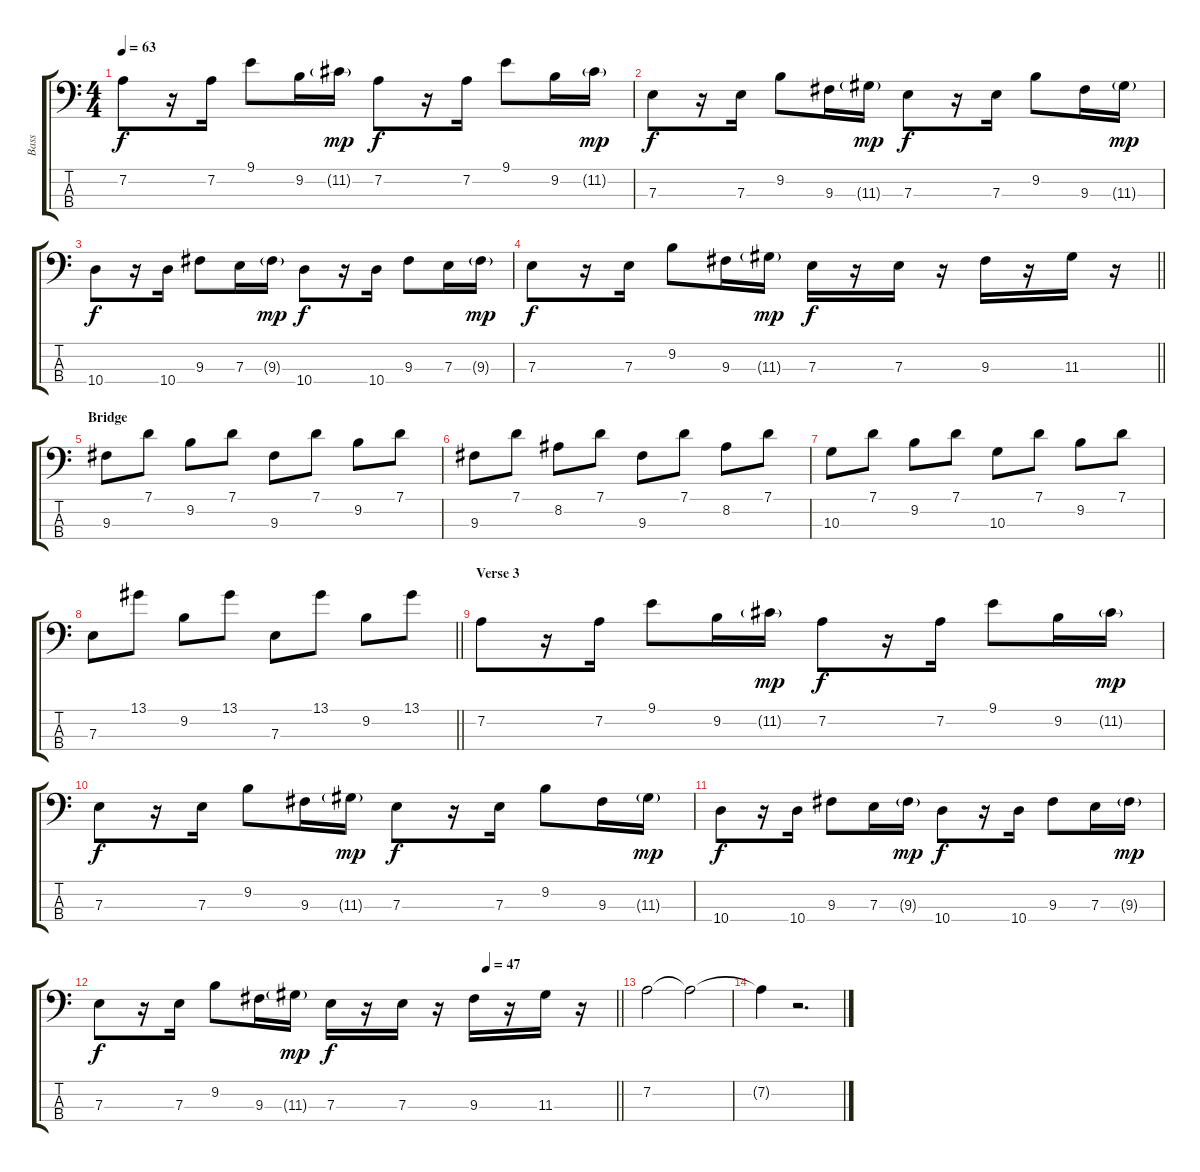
\track ("Bass" "Bass") {instrument electricbassfinger}
\staff {score tabs}
\tuning (G2 D2 A1 E1) {hide}
\ts (4 4)
\tempo 63
\clef f4
\ks c
7.2.8{dy f} r.16 7.2.16 9.1.8 9.2.16 11.2{g}.16{dy mp} 7.2.8{dy f} r.16 7.2.16 9.1.8 9.2.16 11.2{g}.16{dy mp} |
7.3.8{dy f} r.16 7.3.16 9.2.8 9.3.16 11.3{g}.16{dy mp} 7.3.8{dy f} r.16 7.3.16 9.2.8 9.3.16 11.3{g}.16{dy mp} |
10.4.8{dy f} r.16 10.4.16 9.3.8 7.3.16 9.3{g}.16{dy mp} 10.4.8{dy f} r.16 10.4.16 9.3.8 7.3.16 9.3{g}.16{dy mp} |
\barLineRight lightlight
7.3.8{dy f} r.16 7.3.16 9.2.8 9.3.16 11.3{g}.16{dy mp} 7.3.16{dy f} r.16 7.3.16 r.16 9.3.16 r.16 11.3.16 r.16 |
\section ("" "Bridge")
9.3.8 7.1.8 9.2.8 7.1.8 9.3.8 7.1.8 9.2.8 7.1.8 |
9.3.8 7.1.8 8.2.8 7.1.8 9.3.8 7.1.8 8.2.8 7.1.8 |
10.3.8 7.1.8 9.2.8 7.1.8 10.3.8 7.1.8 9.2.8 7.1.8 |
\barLineRight lightlight
7.3.8 13.1.8 9.2.8 13.1.8 7.3.8 13.1.8 9.2.8 13.1.8 |
\section ("" "Verse 3")
7.2.8 r.16 7.2.16 9.1.8 9.2.16 11.2{g}.16{dy mp} 7.2.8{dy f} r.16 7.2.16 9.1.8 9.2.16 11.2{g}.16{dy mp} |
7.3.8{dy f} r.16 7.3.16 9.2.8 9.3.16 11.3{g}.16{dy mp} 7.3.8{dy f} r.16 7.3.16 9.2.8 9.3.16 11.3{g}.16{dy mp} |
10.4.8{dy f} r.16 10.4.16 9.3.8 7.3.16 9.3{g}.16{dy mp} 10.4.8{dy f} r.16 10.4.16 9.3.8 7.3.16 9.3{g}.16{dy mp} |
\tempo (47 0.75)
\barLineRight lightlight
7.3.8{dy f} r.16 7.3.16 9.2.8 9.3.16 11.3{g}.16{dy mp} 7.3.16{dy f} r.16 7.3.16 r.16 9.3.16 r.16 11.3.16 r.16 |
7.2.2 7.2{t}.2{volume 1} |
7.2{t}.4 r.2{d}
